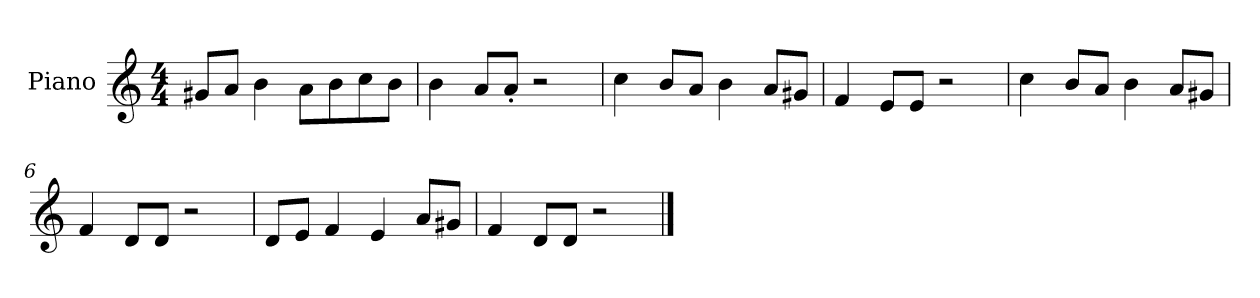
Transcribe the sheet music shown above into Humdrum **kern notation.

**kern
*part1
*staff1
*I"Piano
*I'P-no
*clefG2
*k[]
*M4/4
*MM90
=1
8g#X/L
8a/J
4b\
8a\L
8b\
8cc\
8b\J
=2
4b\
8a/L
8a'/J
2r
=3
4cc\
8b/L
8a/J
4b\
8a/L
8g#X/J
=4
4f/
8e/L
8e/J
2r
=5
4cc\
8b/L
8a/J
4b\
8a/L
8g#X/J
=6
4f/
8d/L
8d/J
2r
!!LO:LB:g=z
=7
8d/L
8e/J
4f/
4e/
8a/L
8g#X/J
=8
4f/
8d/L
8d/J
2r
==
*-
